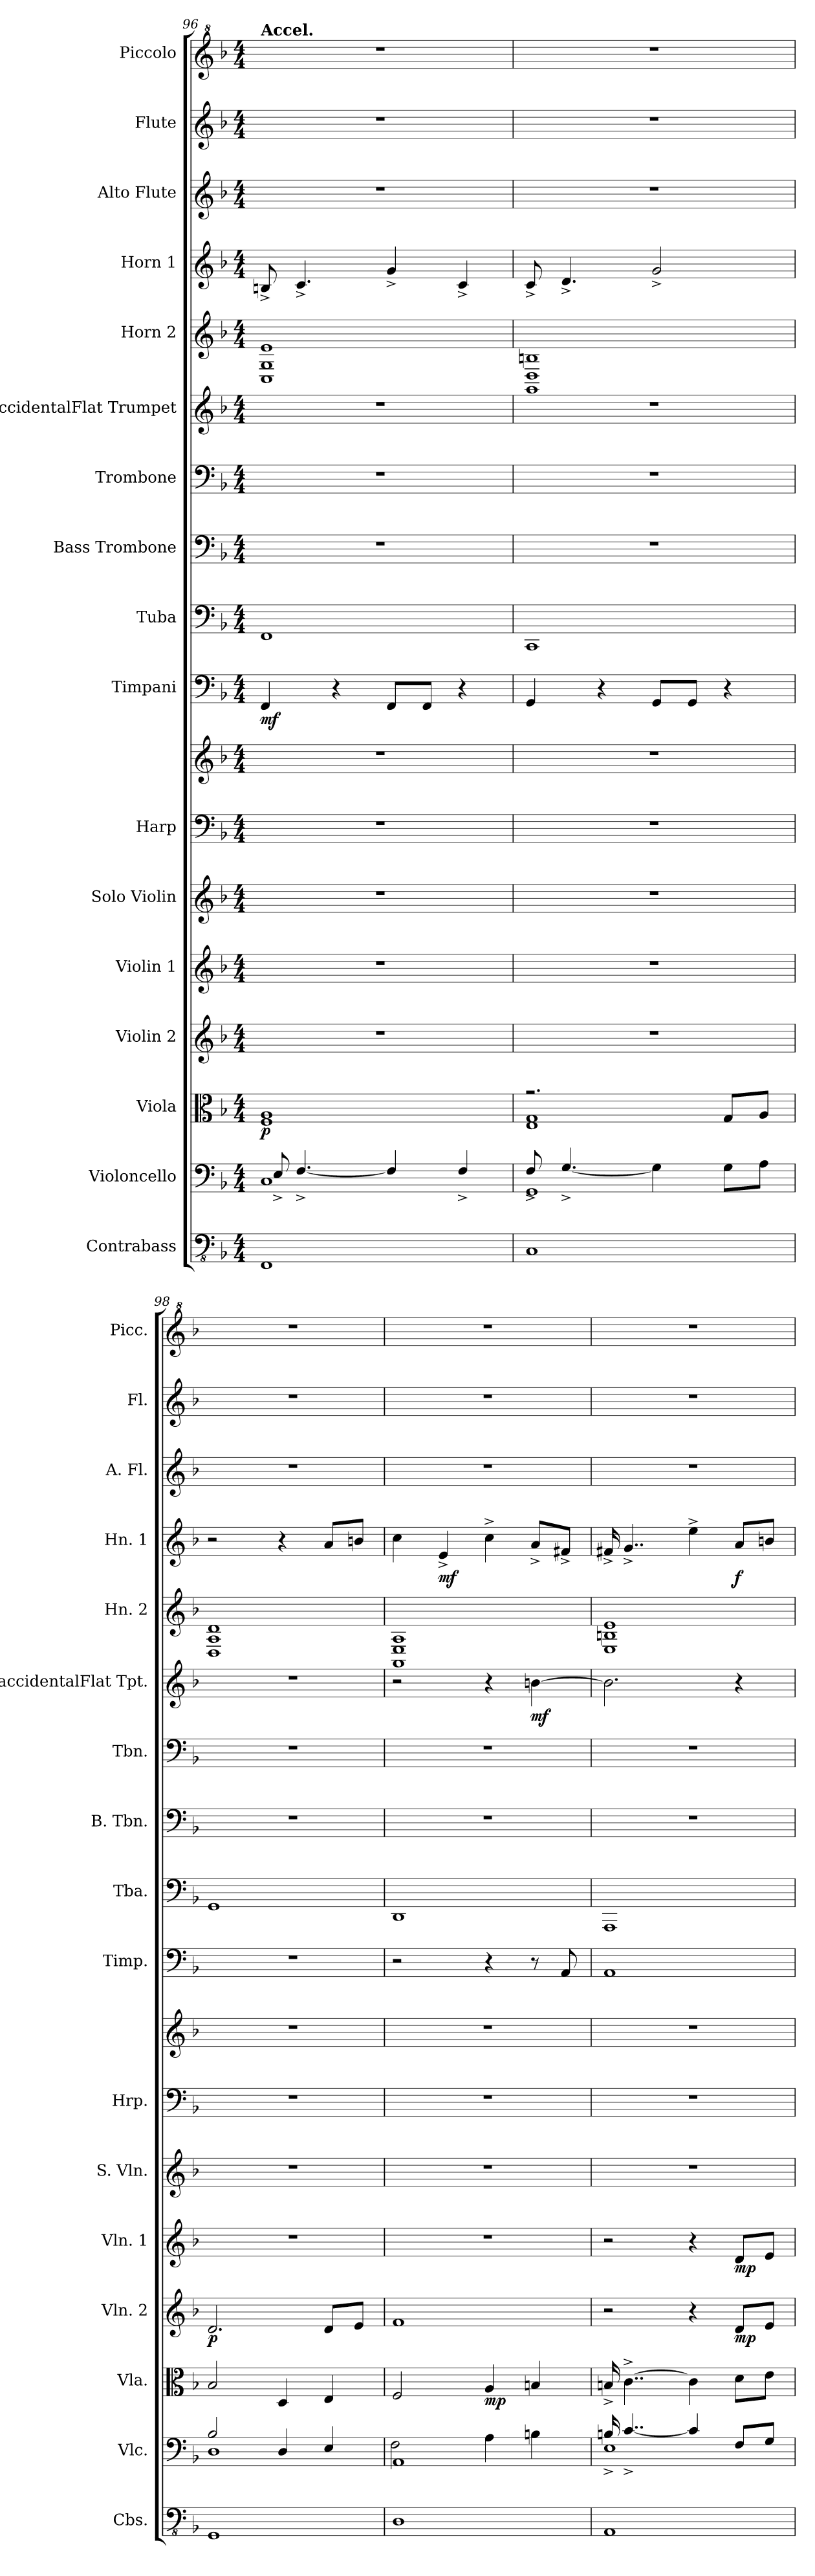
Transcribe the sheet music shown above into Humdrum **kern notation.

**kern	**kern	**kern	**dynam	**kern	**dynam	**kern	**dynam	**kern	**kern	**kern	**kern	**dynam	**kern	**kern	**kern	**kern	**dynam	**kern	**kern	**dynam	**kern	**kern	**kern
*part17	*part16	*part15	*part15	*part14	*part14	*part13	*part13	*part12	*part11	*part11	*part10	*part10	*part9	*part8	*part7	*part6	*part6	*part5	*part4	*part4	*part3	*part2	*part1
*staff18	*staff17	*staff16	*staff16	*staff15	*staff15	*staff14	*staff14	*staff13	*staff12	*staff11	*staff10	*staff10	*staff9	*staff8	*staff7	*staff6	*staff6	*staff5	*staff4	*staff4	*staff3	*staff2	*staff1
*I"Contrabass	*I"Violoncello	*I"Viola	*	*I"Violin 2	*	*I"Violin 1	*	*I"Solo Violin	*I"Harp	*	*I"Timpani	*	*I"Tuba	*I"Bass Trombone	*I"Trombone	*I"BaccidentalFlat Trumpet	*	*I"Horn 2	*I"Horn 1	*	*I"Alto Flute	*I"Flute	*I"Piccolo
*I'Cbs.	*I'Vlc.	*I'Vla.	*	*I'Vln. 2	*	*I'Vln. 1	*	*I'S. Vln.	*I'Hrp.	*	*I'Timp.	*	*I'Tba.	*I'B. Tbn.	*I'Tbn.	*I'BaccidentalFlat Tpt.	*	*I'Hn. 2	*I'Hn. 1	*	*I'A. Fl.	*I'Fl.	*I'Picc.
*clefFv4	*clefF4	*clefC3	*	*clefG2	*	*clefG2	*	*clefG2	*clefF4	*clefG2	*clefF4	*	*clefF4	*clefF4	*clefF4	*clefG2	*	*clefG2	*clefG2	*	*clefG2	*clefG2	*clefG^2
*	*	*	*	*	*	*	*	*	*	*	*	*	*	*	*	*ITrd1c2	*	*ITrd4c7	*ITrd4c7	*	*ITrd3c5	*	*ITrd-7c-12
*k[b-]	*k[b-]	*k[b-]	*	*k[b-]	*	*k[b-]	*	*k[b-]	*k[b-]	*k[b-]	*k[b-]	*	*k[b-]	*k[b-]	*k[b-]	*k[b-e-a-]	*	*k[b-e-]	*k[b-e-]	*	*k[]	*k[b-]	*k[b-]
*M4/4	*M4/4	*M4/4	*	*M4/4	*	*M4/4	*	*M4/4	*M4/4	*M4/4	*M4/4	*	*M4/4	*M4/4	*M4/4	*M4/4	*	*M4/4	*M4/4	*	*M4/4	*M4/4	*M4/4
=96	=96	=96	=96	=96	=96	=96	=96	=96	=96	=96	=96	=96	=96	=96	=96	=96	=96	=96	=96	=96	=96	=96	=96
*	*^	*	*	*	*	*	*	*	*	*	*	*	*	*	*	*	*	*	*	*	*	*	*
!	!	!	!	!	!	!	!	!	!	!	!	!	!	!	!	!	!	!	!	!	!	!	!	!LO:TX:a:B:t=Accel.
!	!	!	!	!LO:DY:b	!	!	!	!	!	!	!	!	!LO:DY:b	!	!	!	!	!	!	!	!	!	!	!
1FFF	1C	8E^/	1F 1A	p	1r	.	1r	.	1r	1r	1r	4FF/	mf	1FF	1r	1r	1r	.	1FF 1C 1A	8En^/	.	1r	1r	1r
.	.	[4.F^/	.	.	.	.	.	.	.	.	.	.	.	.	.	.	.	.	.	4.F^/	.	.	.	.
.	.	.	.	.	.	.	.	.	.	.	.	4r	.	.	.	.	.	.	.	.	.	.	.	.
.	.	4F/]	.	.	.	.	.	.	.	.	.	8FF/L	.	.	.	.	.	.	.	4c^/	.	.	.	.
.	.	.	.	.	.	.	.	.	.	.	.	8FF/J	.	.	.	.	.	.	.	.	.	.	.	.
.	.	4F^/	.	.	.	.	.	.	.	.	.	4r	.	.	.	.	.	.	.	4F^/	.	.	.	.
=97	=97	=97	=97	=97	=97	=97	=97	=97	=97	=97	=97	=97	=97	=97	=97	=97	=97	=97	=97	=97	=97	=97	=97	=97
*	*	*	*	*	*	*	*	*	*	*	*	*	*	*	*	*	*	*	*	*	*	*	*	*MM57
*	*	*	*^	*	*	*	*	*	*	*	*	*	*	*	*	*	*	*	*	*	*	*	*	*
1CC	1GG	8F^/	1E 1G	2.rg	.	1r	.	1r	.	1r	1r	1r	4GG/	.	1CC	1r	1r	1r	.	1CC 1GG 1En	8F^/	.	1r	1r	1r
.	.	[4.G^/	.	.	.	.	.	.	.	.	.	.	.	.	.	.	.	.	.	.	4.G^/	.	.	.	.
.	.	.	.	.	.	.	.	.	.	.	.	.	4r	.	.	.	.	.	.	.	.	.	.	.	.
.	.	4G\]	.	.	.	.	.	.	.	.	.	.	8GG/L	.	.	.	.	.	.	.	2c^/	.	.	.	.
.	.	.	.	.	.	.	.	.	.	.	.	.	8GG/J	.	.	.	.	.	.	.	.	.	.	.	.
.	.	8G\L	.	8G/L	.	.	.	.	.	.	.	.	4r	.	.	.	.	.	.	.	.	.	.	.	.
.	.	8A\J	.	8A/J	.	.	.	.	.	.	.	.	.	.	.	.	.	.	.	.	.	.	.	.	.
*	*	*	*v	*v	*	*	*	*	*	*	*	*	*	*	*	*	*	*	*	*	*	*	*	*	*
!!LO:PB:g=z
=98	=98	=98	=98	=98	=98	=98	=98	=98	=98	=98	=98	=98	=98	=98	=98	=98	=98	=98	=98	=98	=98	=98	=98	=98
*	*	*	*	*	*	*	*	*	*	*	*	*	*	*	*	*	*	*	*	*	*	*	*	*MM58
*	*	*	*^	*	*	*	*	*	*	*	*	*	*	*	*	*	*	*	*	*	*	*	*	*
!	!	!	!	!	!	!	!LO:DY:b	!	!	!	!	!	!	!	!	!	!	!	!	!	!	!	!	!	!
*	*	*	*v	*v	*	*	*	*	*	*	*	*	*	*	*	*	*	*	*	*	*	*	*	*	*
1GGG	1D	2B-/	2B-/	.	2.d/	p	1r	.	1r	1r	1r	1r	.	1GG	1r	1r	1r	.	1GG 1D 1G	2r	.	1r	1r	1r
.	.	4D/	4D/	.	.	.	.	.	.	.	.	.	.	.	.	.	.	.	.	4r	.	.	.	.
.	.	4E/	4E/	.	8d/L	.	.	.	.	.	.	.	.	.	.	.	.	.	.	8d/L	.	.	.	.
.	.	.	.	.	8e/J	.	.	.	.	.	.	.	.	.	.	.	.	.	.	8en/J	.	.	.	.
=99	=99	=99	=99	=99	=99	=99	=99	=99	=99	=99	=99	=99	=99	=99	=99	=99	=99	=99	=99	=99	=99	=99	=99	=99
*	*	*	*	*	*	*	*	*	*	*	*	*	*	*	*	*	*	*	*	*	*	*	*	*MM59
1DD	1AA	2F\	2F/	.	1f	.	1r	.	1r	1r	1r	2r	.	1DD	1r	1r	2r	.	1DD 1AA 1D	4f\	.	1r	1r	1r
!	!	!	!	!	!	!	!	!	!	!	!	!	!	!	!	!	!	!	!	!	!LO:DY:b	!	!	!
.	.	.	.	.	.	.	.	.	.	.	.	.	.	.	.	.	.	.	.	4A^/	mf	.	.	.
!	!	!	!	!LO:DY:b	!	!	!	!	!	!	!	!	!	!	!	!	!	!	!	!	!	!	!	!
.	.	4A\	4A/	mp	.	.	.	.	.	.	.	4r	.	.	.	.	4r	.	.	4f^\	.	.	.	.
!	!	!	!	!	!	!	!	!	!	!	!	!	!	!	!	!	!	!LO:DY:b	!	!	!	!	!	!
.	.	4Bn\	4Bn/	.	.	.	.	.	.	.	.	8r	.	.	.	.	[4an\	mf	.	8d^/L	.	.	.	.
.	.	.	.	.	.	.	.	.	.	.	.	8AA/	.	.	.	.	.	.	.	8Bn^/J	.	.	.	.
=100	=100	=100	=100	=100	=100	=100	=100	=100	=100	=100	=100	=100	=100	=100	=100	=100	=100	=100	=100	=100	=100	=100	=100	=100
*	*	*	*	*	*	*	*	*	*	*	*	*	*	*	*	*	*	*	*	*	*	*	*	*MM60
1AAA	1E	16Bn^/	16Bn^/	.	2r	.	2r	.	1r	1r	1r	1AA	.	1AAA	1r	1r	2.a\]	.	1AA 1En 1A	16Bn^/	.	1r	1r	1r
.	.	[4..c^/	[4..c^\	.	.	.	.	.	.	.	.	.	.	.	.	.	.	.	.	4..c^/	.	.	.	.
.	.	4c/]	4c\]	.	4r	.	4r	.	.	.	.	.	.	.	.	.	.	.	.	4a^\	.	.	.	.
!	!	!	!	!	!	!LO:DY:b	!	!LO:DY:b	!	!	!	!	!	!	!	!	!	!	!	!	!LO:DY:b	!	!	!
.	.	8F/L	8d\L	.	8d/L	mp	8d/L	mp	.	.	.	.	.	.	.	.	4r	.	.	8d/L	f	.	.	.
.	.	8G/J	8e\J	.	8e/J	.	8e/J	.	.	.	.	.	.	.	.	.	.	.	.	8en/J	.	.	.	.
*	*v	*v	*	*	*	*	*	*	*	*	*	*	*	*	*	*	*	*	*	*	*	*	*	*
=	=	=	=	=	=	=	=	=	=	=	=	=	=	=	=	=	=	=	=	=	=	=	=
*-	*-	*-	*-	*-	*-	*-	*-	*-	*-	*-	*-	*-	*-	*-	*-	*-	*-	*-	*-	*-	*-	*-	*-
